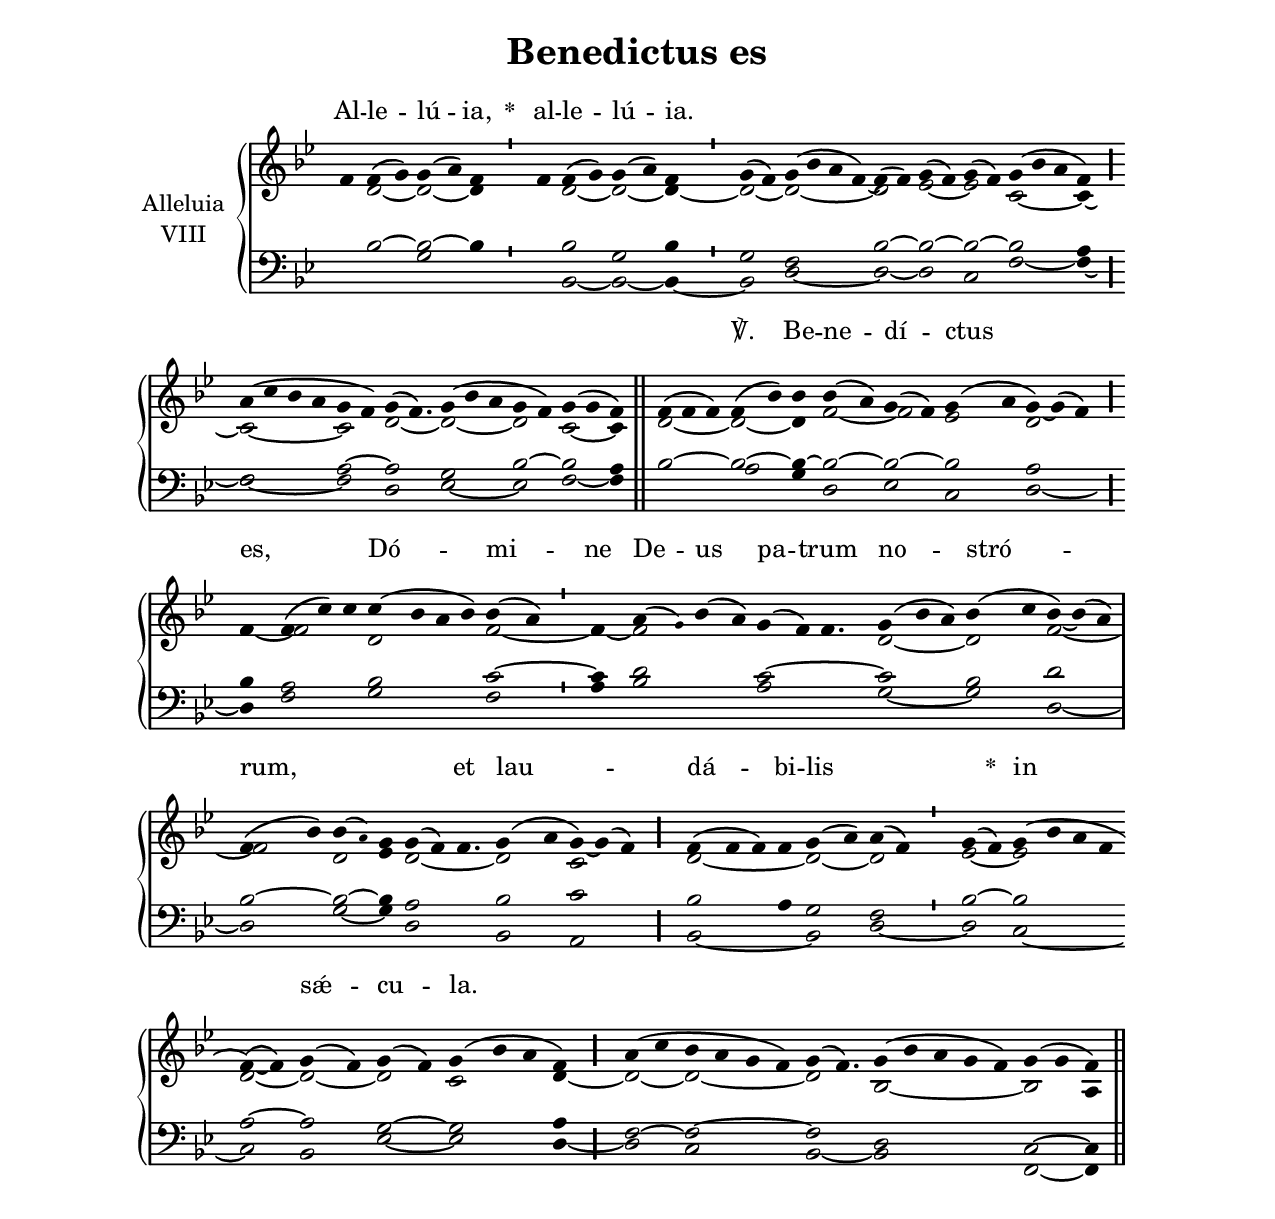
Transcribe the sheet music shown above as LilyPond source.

\version "2.18"
\include "gregorian.ly"
\include "noh2.ily"


%Page reference: page ii.108
%(volume.page)

global = {
 \key f \mixolydian
 \cadenzaOn 
}

\header {
  title = \markup \center-column {"Benedictus es" \vspace #1 }
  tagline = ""
  composer = ""
}

\paper {
 #(include-special-characters)
  oddHeaderMarkup = \markup \fill-line {
    \line {}
    \center-column {
      \on-the-fly #first-page     " "
      \on-the-fly #not-first-page "Benedictus es"
    }
    \line { \on-the-fly #print-page-number-check-first \fromproperty #'page:page-number-string }
  }
  evenHeaderMarkup = \markup \fill-line {
    \line { \on-the-fly #print-page-number-check-first \fromproperty #'page:page-number-string }
    \center-column { "Benedictus es" }
    \line {}
  }
}

chantText = \lyricmode {
Al -- le -- lú -- ia, 
\set stanza = " * " al -- le -- lú -- ia. _ _ _ _ _ _ 
_ _ _ _ ℣. 
Be -- ne -- dí -- ctus es, _ _ 
Dó -- mi -- ne De -- us pa -- trum no -- stró -- rum, _ _ _ 
et lau -- dá -- bi -- lis _ _ 
\set stanza = " * " 
in sǽ -- cu -- la. _ _ _ _ _ _ 
_ _ _ _ }

chantMusic = {
\tieDown   f'4 f'4 ( g'4) g'4 ( a'4) f'4 \divisioMinima
 f'4 f'4 ( g'4) g'4 ( a'4) f'4 \divisioMinima
 g'4 ( f'4) g'4 ( bes'4 a'4 f'4) ~ f'4 ( f'4) g'4 ( f'4) g'4 ( f'4) g'4 ( bes'4 a'4 f'4) \divisioMaior \forceBreak

 a'4 ( c''4 bes'4 a'4 g'4 f'4) g'4 ( f'4.) g'4 ( bes'4 a'4 g'4 f'4) g'4 ( g'4 f'4) \finalis
 f'4 ( f'4 f'4) f'4 ( bes'4) bes'4 bes'4 ( a'4) g'4 ( f'4) g'4 ( a'4 g'4) ~ g'4 ( f'4) \divisioMaior \forceBreak

 f'4 f'4 ( c''4) c''4 c''4 ( bes'4 a'4 bes'4) bes'4 ( a'4) \divisioMinima
 f'4 a'4 ( \once \tweak #'font-size #-4 g' ) bes'4 ( a'4) g'4 ( f'4) f'4. g'4 ( bes'4 a'4) bes'4 ( c''4 bes'4) ~ bes'4 ( a'4) \divisioMaxima \forceBreak

 f'4 ( bes'4) bes'4 ( \once \tweak #'font-size #-4 a' ) g'4 g'4 ( f'4) f'4. g'4 ( a'4 g'4) ~ g'4 ( f'4) \divisioMaior
 f'4 ( f'4 f'4) f'4 g'4 ( a'4) a'4 ( f'4) \divisioMinima
 g'4 ( f'4) g'4 ( bes'4 a'4 f'4 \forceBreak
) ~ f'4 ( f'4) g'4 ( f'4) g'4 ( f'4) g'4 ( bes'4 a'4 f'4) \divisioMaior
 a'4 ( c''4 bes'4 a'4 g'4 f'4) g'4 ( f'4.) g'4 ( bes'4 a'4 g'4 f'4) g'4 ( g'4 f'4) \finalis

}

altoMusic = {
r4 d'2 ~ d'2 ~ d'4 \divisioMinima
r4 d'2 ~ d'2 ~ d'4 ~ \divisioMinima
d'2 ~ d'2*4/2 ~ d'2 ees'2 ~ ees'2 c'2*3/2 ~ c'4 ~ \divisioMaior
c'2*4/2 ~ c'2 d'2*5/4 ~ d'2*3/2 ~ d'2 c'2 ~ c'4 \finalis
d'2*3/2 ~ d'2 ~ d'4 f'2 ~ f'2 ees'2 d'2*3/2 \divisioMaior
f'4 ~ f'2*3/2 d'2*4/2 f'2 ~ \divisioMinima
f'4 ~ f'2*4/2 r2*7/4 d'2*3/2 ~ d'2 f'2*3/2 ~ \divisioMaxima
f'2 d'2 ees'4 d'2*7/4 ~ d'2 c'2*3/2 \divisioMaior
d'2*4/2 ~ d'2 ~ d'2 \divisioMinima
ees'2 ~ ees'2*4/2 d'2 ~ d'2 ~ d'2 c'2*3/2 d'4 ~ \divisioMaior
d'2 ~ d'2*4/2 ~ d'2*5/4 bes2*5/2 ~ bes2 a4 \finalis
}

tenorMusic = {
r4 bes2 ~ bes2 ~ bes4 \divisioMinima
r4 bes2 g2 bes4 \divisioMinima
g2 f2*4/2 bes2 ~ bes2 ~ bes2 ~ bes2*3/2 a4 \divisioMaior
f2*4/2 a2 ~ a2*5/4 g2*3/2 bes2 ~ bes2 a4 \finalis
bes2*3/2 ~ bes2 ~ bes4 ~ bes2 ~ bes2 ~ bes2 a2*3/2 \divisioMaior
bes4 a2*3/2 bes2*4/2 c'2 ~ \divisioMinima
c'4 d'2*4/2 c'2*7/4 ~ c'2*3/2 bes2 d'2*3/2 \divisioMaxima
bes2 ~ bes2 ~ bes4 a2*7/4 bes2 c'2*3/2 \divisioMaior
bes2*3/2 a4 g2 f2 \divisioMinima
bes2 ~ bes2*4/2 a2 ~ a2 g2 ~ g2*3/2 a4 \divisioMaior
f2 ~ f2*4/2 ~ f2*5/4 d2*5/2 c2 ~ c4 \finalis
}

bassMusic = {
r2*3/2 g2 bes4 \divisioMinima
r4 bes,2 ~ bes,2 ~ bes,4 ~ \divisioMinima
bes,2 d2*4/2 ~ d2 ~ d2 c2 f2*3/2 ~ f4 ~ \divisioMaior
f2*4/2 ~ f2 d2*5/4 ees2*3/2 ~ ees2 f2 ~ f4 \finalis
r2*3/2 a2 g4 d2 ees2 c2 d2*3/2 ~ \divisioMaior
d4 f2*3/2 g2*4/2 f2 \divisioMinima
a4 bes2*4/2 a2*7/4 g2*3/2 ~ g2 d2*3/2 ~ \divisioMaxima
d2 g2 ~ g4 d2*7/4 bes,2 a,2*3/2 \divisioMaior
bes,2*4/2 ~ bes,2 d2 ~ \divisioMinima
d2 c2*4/2 ~ c2 bes,2 ees2 ~ ees2*3/2 d4 ~ \divisioMaior
d2 c2*4/2 bes,2*5/4 ~ bes,2*5/2 f,2 ~ f,4 \finalis
}

voiceLines = {
\voiceLineStyle


}

\score{
  <<
    \new GrandStaff <<
      \set GrandStaff.autoBeaming = ##f
      \set GrandStaff.instrumentName = \markup \center-column {
        "Alleluia"
        "VIII"
      }
      \new Staff = up <<
        \new Voice = "chant" {
          \voiceOne \global \chantMusic
        }
        \new Voice {
          \voiceTwo \global \altoMusic
        }
      >>

      \new Staff = down <<
        \clef bass
        \new Voice {
          \voiceOne \global \tenorMusic
        }
        \new Voice {
          \voiceTwo \global \bassMusic
        }
	\new Voice {
        \voiceThree \global \voiceLines
        }
      >>
    >>
    \new Lyrics \lyricsto chant {
      \chantText
    }
  >>
  \layout{
  }
  \midi{
    \tempo 4 = 125
  }
}
